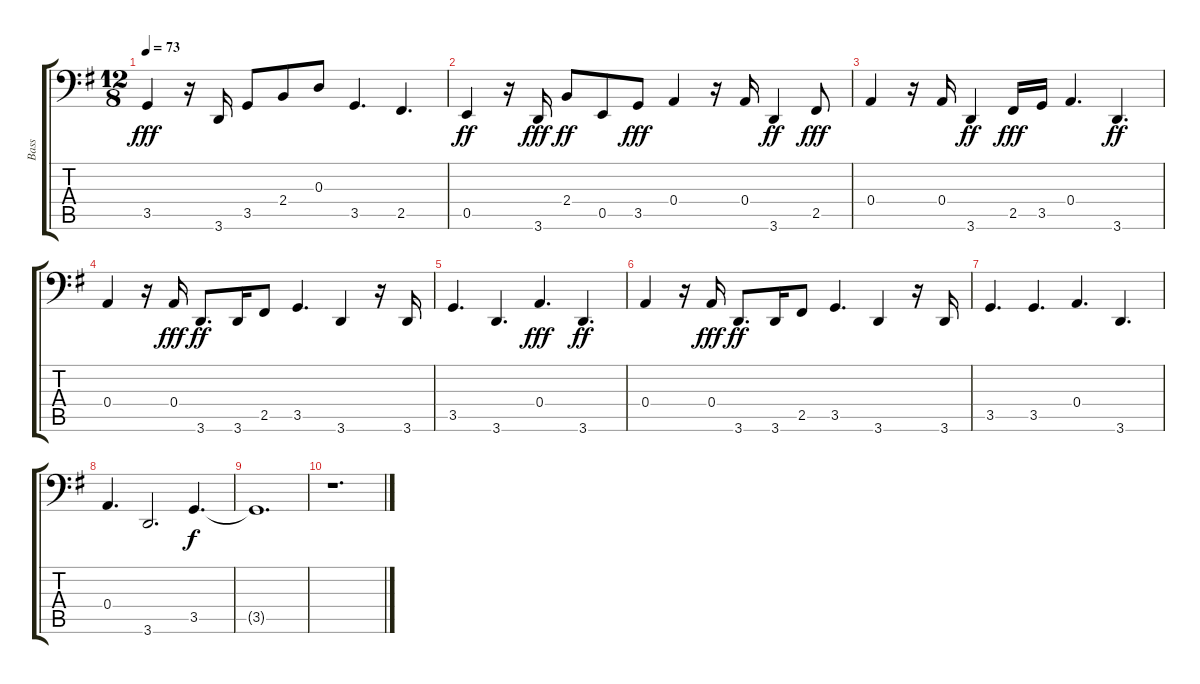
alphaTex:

\track ("Bass" "Bass") {instrument acousticbass}
\staff {score tabs}
\tuning (C3 G2 D2 A1 E1 B0) {hide}
\ts (12 8)
\tempo 73
\clef f4
\ks g
3.5.4{dy fff} r.16 3.6.16 3.5.8 2.4.8 0.3.8 3.5.4{d} 2.5.4{d} |
0.5.4{dy ff} r.16 3.6.16{dy fff} 2.4.8{dy ff} 0.5.8 3.5.8{dy fff} 0.4.4 r.16 0.4.16 3.6.4{dy ff} 2.5.8{dy fff} |
0.4.4 r.16 0.4.16 3.6.4{dy ff} 2.5.16{dy fff} 3.5.16 0.4.4{d} 3.6.4{d dy ff} |
0.4.4 r.16 0.4.16{dy fff} 3.6.8{d dy ff} 3.6.16 2.5.8 3.5.4{d} 3.6.4 r.16 3.6.16 |
3.5.4{d} 3.6.4{d} 0.4.4{d dy fff} 3.6.4{d dy ff} |
0.4.4 r.16 0.4.16{dy fff} 3.6.8{d dy ff} 3.6.16 2.5.8 3.5.4{d} 3.6.4 r.16 3.6.16 |
3.5.4{d} 3.5.4{d} 0.4.4{d} 3.6.4{d} |
0.4.4{d} 3.6.2{d} 3.5.4{d dy f} |
3.5{t}.1{d} |
r.1{d}
